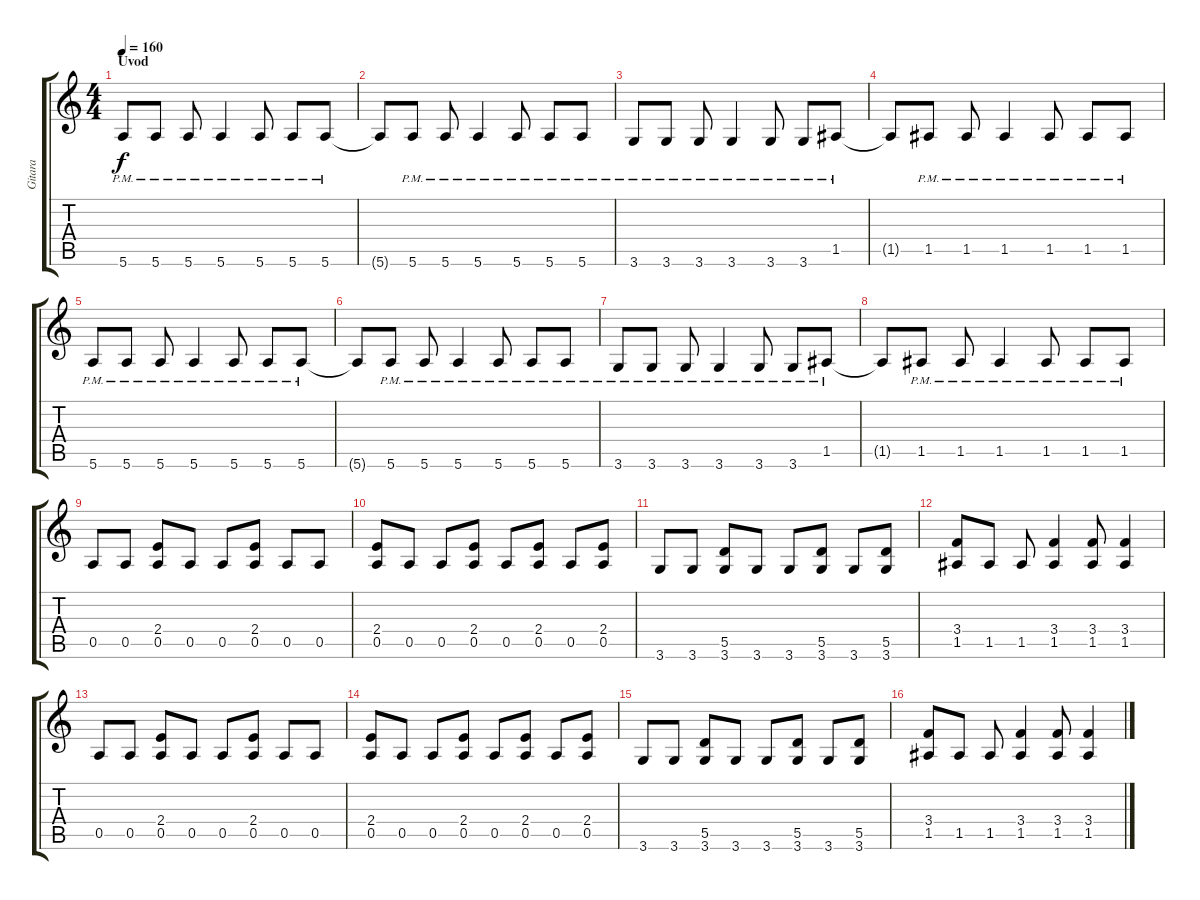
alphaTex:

\track ("Gitara" "Gitara") {instrument distortionguitar}
\staff {score tabs}
\tuning (E4 B3 G3 D3 A2 E2) {hide}
\ts (4 4)
\section ("" "Uvod")
\tempo 160
\clef g2
\ks c
5.6{pm}.8{dy f instrument distortionguitar} 5.6{pm}.8 5.6{pm}.8 5.6{pm}.4 5.6{pm}.8 5.6{pm}.8 5.6{pm}.8 |
5.6{t}.8 5.6{pm}.8 5.6{pm}.8 5.6{pm}.4 5.6{pm}.8 5.6{pm}.8 5.6{pm}.8 |
3.6{pm}.8 3.6{pm}.8 3.6{pm}.8 3.6{pm}.4 3.6{pm}.8 3.6{pm}.8 1.5{pm}.8 |
1.5{t}.8 1.5{pm}.8 1.5{pm}.8 1.5{pm}.4 1.5{pm}.8 1.5{pm}.8 1.5{pm}.8 |
5.6{pm}.8 5.6{pm}.8 5.6{pm}.8 5.6{pm}.4 5.6{pm}.8 5.6{pm}.8 5.6{pm}.8 |
5.6{t}.8 5.6{pm}.8 5.6{pm}.8 5.6{pm}.4 5.6{pm}.8 5.6{pm}.8 5.6{pm}.8 |
3.6{pm}.8 3.6{pm}.8 3.6{pm}.8 3.6{pm}.4 3.6{pm}.8 3.6{pm}.8 1.5{pm}.8 |
1.5{t}.8 1.5{pm}.8 1.5{pm}.8 1.5{pm}.4 1.5{pm}.8 1.5{pm}.8 1.5{pm}.8 |
0.5.8 0.5.8 (2.4 0.5).8 0.5.8 0.5.8 (2.4 0.5).8 0.5.8 0.5.8 |
(2.4 0.5).8 0.5.8 0.5.8 (2.4 0.5).8 0.5.8 (2.4 0.5).8 0.5.8 (2.4 0.5).8 |
3.6.8 3.6.8 (5.5 3.6).8 3.6.8 3.6.8 (5.5 3.6).8 3.6.8 (5.5 3.6).8 |
(3.4 1.5).8 1.5.8 1.5.8 (3.4 1.5).4 (3.4 1.5).8 (3.4 1.5).4 |
0.5.8 0.5.8 (2.4 0.5).8 0.5.8 0.5.8 (2.4 0.5).8 0.5.8 0.5.8 |
(2.4 0.5).8 0.5.8 0.5.8 (2.4 0.5).8 0.5.8 (2.4 0.5).8 0.5.8 (2.4 0.5).8 |
3.6.8 3.6.8 (5.5 3.6).8 3.6.8 3.6.8 (5.5 3.6).8 3.6.8 (5.5 3.6).8 |
(3.4 1.5).8 1.5.8 1.5.8 (3.4 1.5).4 (3.4 1.5).8 (3.4 1.5).4
